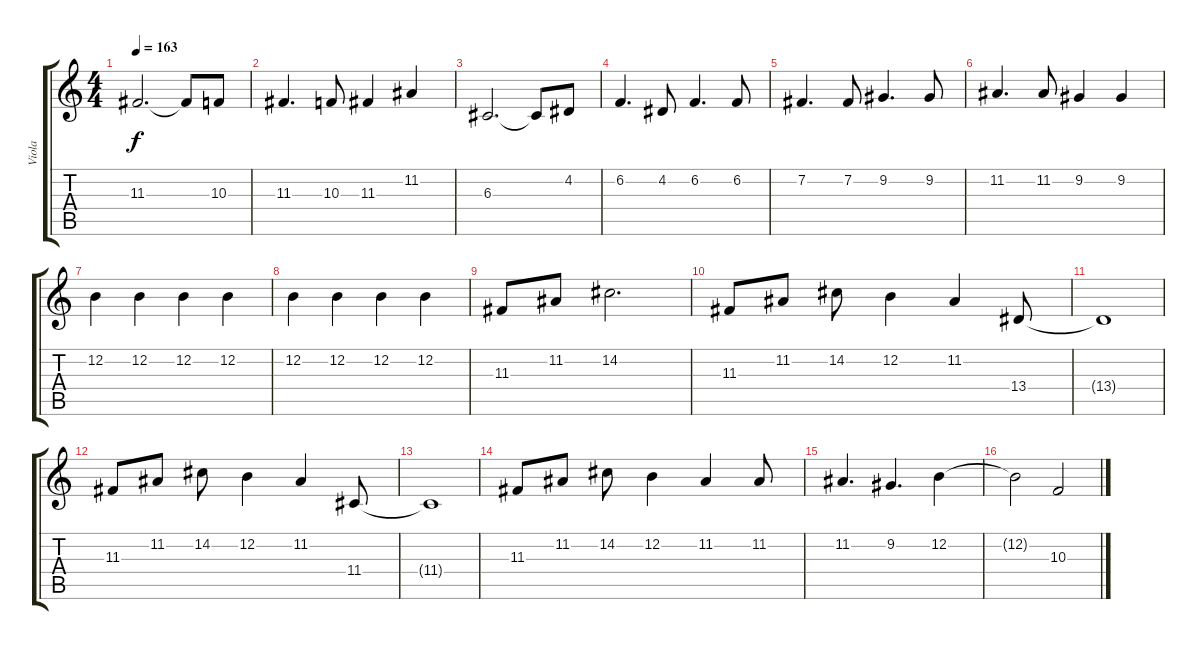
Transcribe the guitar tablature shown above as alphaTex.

\track ("Viola" "Viola") {instrument viola}
\staff {score tabs}
\tuning (E4 B3 G3 D3 A2 E2) {hide}
\ts (4 4)
\tempo 163
\clef g2
\ks c
11.3.2{d dy f} 11.3{t}.8 10.3.8 |
11.3.4{d} 10.3.8 11.3.4 11.2.4 |
6.3.2{d} 6.3{t}.8 4.2.8 |
6.2.4{d} 4.2.8 6.2.4{d} 6.2.8 |
7.2.4{d} 7.2.8 9.2.4{d} 9.2.8 |
11.2.4{d} 11.2.8 9.2.4 9.2.4 |
12.2.4 12.2.4 12.2.4 12.2.4 |
12.2.4 12.2.4 12.2.4 12.2.4 |
11.3.8 11.2.8 14.2.2{d} |
11.3.8 11.2.8 14.2.8 12.2.4 11.2.4 13.4.8 |
13.4{t}.1 |
11.3.8 11.2.8 14.2.8 12.2.4 11.2.4 11.4.8 |
11.4{t}.1 |
11.3.8 11.2.8 14.2.8 12.2.4 11.2.4 11.2.8 |
11.2.4{d} 9.2.4{d} 12.2.4 |
12.2{t}.2 10.3.2
